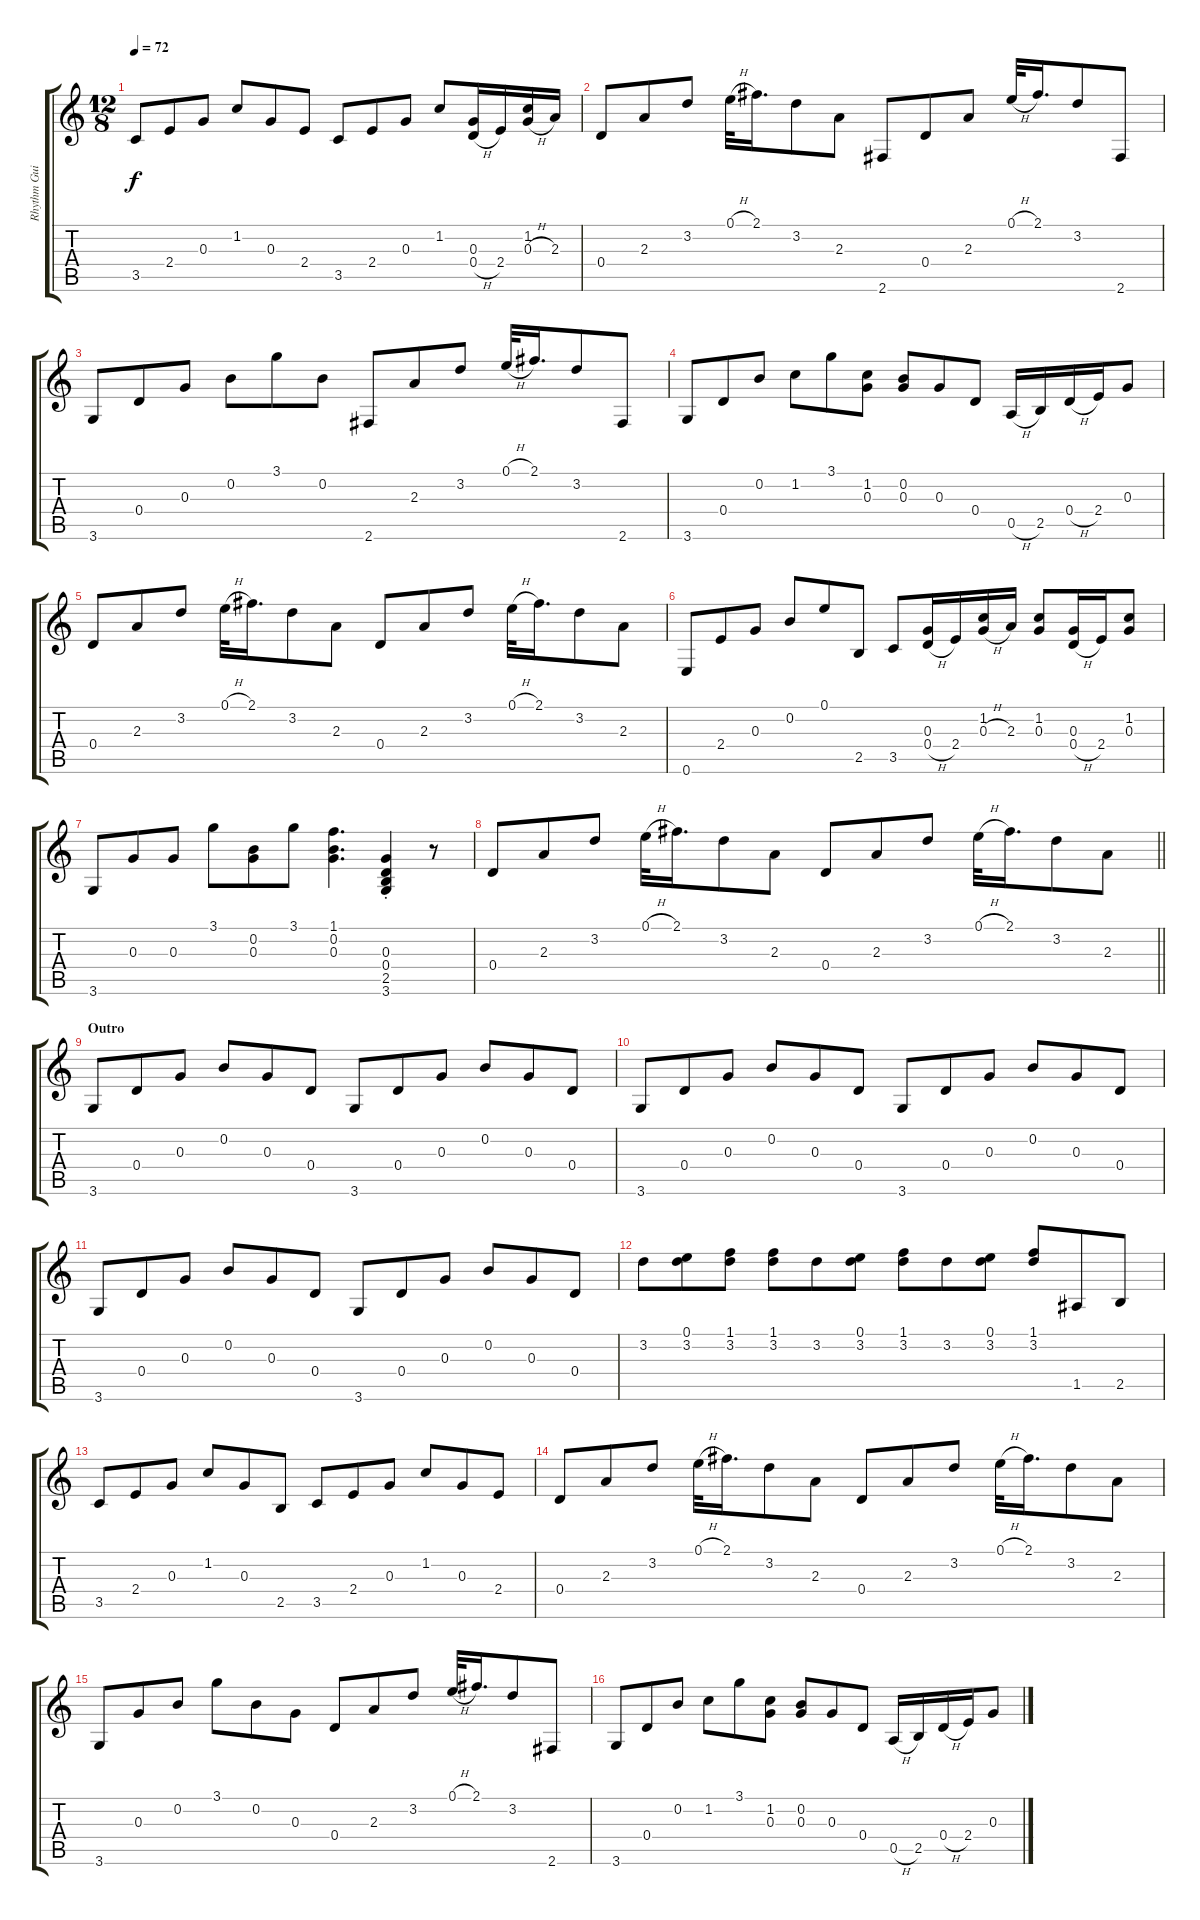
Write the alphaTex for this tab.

\track ("Rhythm Guitar" "Rhythm Gui") {instrument electricguitarjazz}
\staff {score tabs}
\tuning (E4 B3 G3 D3 A2 E2) {hide}
\ts (12 8)
\tempo 72
\clef g2
\ks c
3.5.8{dy f} 2.4.8 0.3.8 1.2.8 0.3.8 2.4.8 3.5.8 2.4.8 0.3.8 1.2.8 (0.3 0.4{h}).16 2.4.16 (1.2 0.3{h}).16 2.3.16 |
0.4.8 2.3.8 3.2.8 0.1{h}.32 2.1.16{d} 3.2.8 2.3.8 2.6.8 0.4.8 2.3.8 0.1{h}.32 2.1.16{d} 3.2.8 2.6.8 |
3.6.8 0.4.8 0.3.8 0.2.8 3.1.8 0.2.8 2.6.8 2.3.8 3.2.8 0.1{h}.32 2.1.16{d} 3.2.8 2.6.8 |
3.6.8 0.4.8 0.2.8 1.2.8 3.1.8 (1.2 0.3).8 (0.2 0.3).8 0.3.8 0.4.8 0.5{h}.16 2.5.16 0.4{h}.16 2.4.16 0.3.8 |
0.4.8 2.3.8 3.2.8 0.1{h}.32 2.1.16{d} 3.2.8 2.3.8 0.4.8 2.3.8 3.2.8 0.1{h}.32 2.1.16{d} 3.2.8 2.3.8 |
0.6.8 2.4.8 0.3.8 0.2.8 0.1.8 2.5.8 3.5.8 (0.3 0.4{h}).16 2.4.16 (1.2 0.3{h}).16 2.3.16 (1.2 0.3).8 (0.3 0.4{h}).16 2.4.16 (1.2 0.3).8 |
3.6.8 0.3.8 0.3.8 3.1.8 (0.2 0.3).8 3.1.8 (1.1 0.2 0.3).4{d} (0.3 0.4 2.5 3.6{st}).4 r.8 |
\barLineRight lightlight
0.4.8 2.3.8 3.2.8 0.1{h}.32 2.1.16{d} 3.2.8 2.3.8 0.4.8 2.3.8 3.2.8 0.1{h}.32 2.1.16{d} 3.2.8 2.3.8 |
\section ("" "Outro")
3.6.8 0.4.8 0.3.8 0.2.8 0.3.8 0.4.8 3.6.8 0.4.8 0.3.8 0.2.8 0.3.8 0.4.8 |
3.6.8 0.4.8 0.3.8 0.2.8 0.3.8 0.4.8 3.6.8 0.4.8 0.3.8 0.2.8 0.3.8 0.4.8 |
3.6.8 0.4.8 0.3.8 0.2.8 0.3.8 0.4.8 3.6.8 0.4.8 0.3.8 0.2.8 0.3.8 0.4.8 |
3.2.8 (0.1 3.2).8 (1.1 3.2).8 (1.1 3.2).8 3.2.8 (0.1 3.2).8 (1.1 3.2).8 3.2.8 (0.1 3.2).8 (1.1 3.2).8 1.5.8 2.5.8 |
3.5.8 2.4.8 0.3.8 1.2.8 0.3.8 2.5.8 3.5.8 2.4.8 0.3.8 1.2.8 0.3.8 2.4.8 |
0.4.8 2.3.8 3.2.8 0.1{h}.32 2.1.16{d} 3.2.8 2.3.8 0.4.8 2.3.8 3.2.8 0.1{h}.32 2.1.16{d} 3.2.8 2.3.8 |
3.6.8 0.3.8 0.2.8 3.1.8 0.2.8 0.3.8 0.4.8 2.3.8 3.2.8 0.1{h}.32 2.1.16{d} 3.2.8 2.6.8 |
3.6.8 0.4.8 0.2.8 1.2.8 3.1.8 (1.2 0.3).8 (0.2 0.3).8 0.3.8 0.4.8 0.5{h}.16 2.5.16 0.4{h}.16 2.4.16 0.3.8
